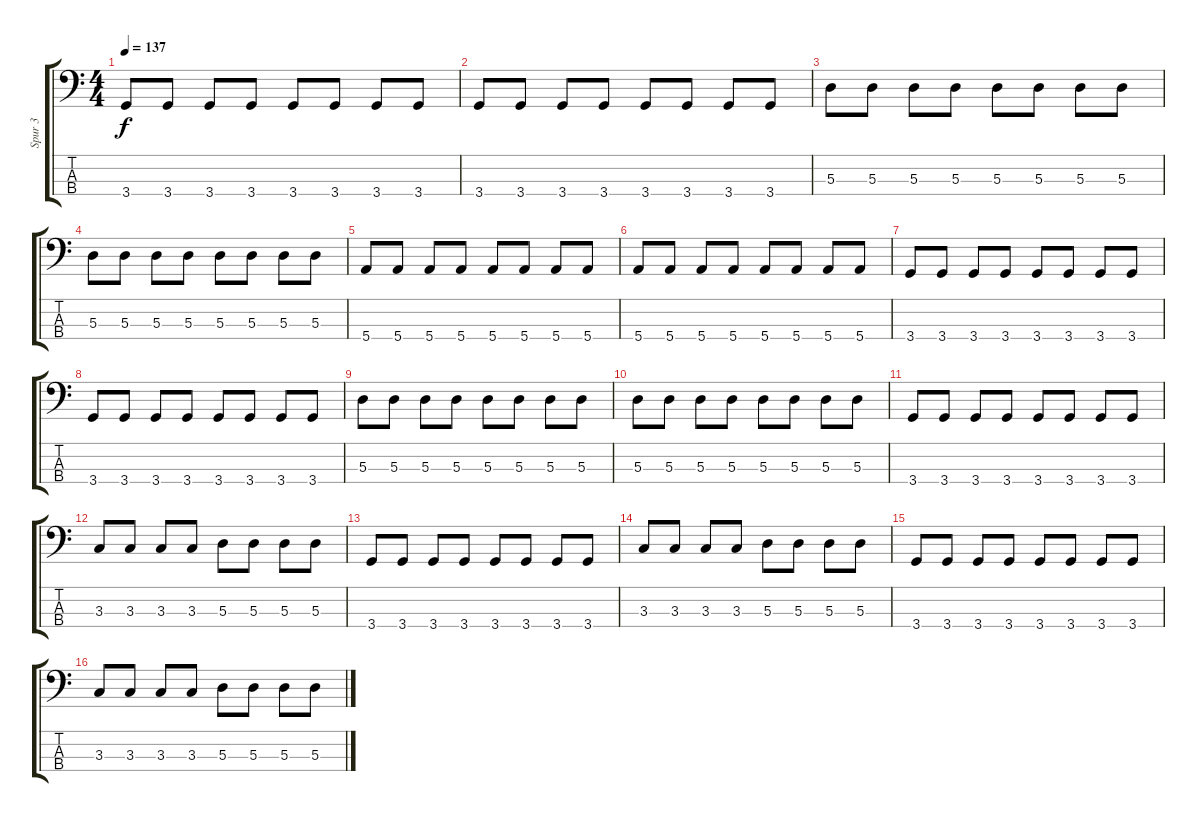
\track ("Spur 3" "Spur 3") {instrument electricbassfinger}
\staff {score tabs}
\tuning (G2 D2 A1 E1) {hide}
\ts (4 4)
\tempo 137
\clef f4
\ks c
3.4.8{dy f} 3.4.8 3.4.8 3.4.8 3.4.8 3.4.8 3.4.8 3.4.8 |
3.4.8 3.4.8 3.4.8 3.4.8 3.4.8 3.4.8 3.4.8 3.4.8 |
5.3.8 5.3.8 5.3.8 5.3.8 5.3.8 5.3.8 5.3.8 5.3.8 |
5.3.8 5.3.8 5.3.8 5.3.8 5.3.8 5.3.8 5.3.8 5.3.8 |
5.4.8 5.4.8 5.4.8 5.4.8 5.4.8 5.4.8 5.4.8 5.4.8 |
5.4.8 5.4.8 5.4.8 5.4.8 5.4.8 5.4.8 5.4.8 5.4.8 |
3.4.8 3.4.8 3.4.8 3.4.8 3.4.8 3.4.8 3.4.8 3.4.8 |
3.4.8 3.4.8 3.4.8 3.4.8 3.4.8 3.4.8 3.4.8 3.4.8 |
5.3.8 5.3.8 5.3.8 5.3.8 5.3.8 5.3.8 5.3.8 5.3.8 |
5.3.8 5.3.8 5.3.8 5.3.8 5.3.8 5.3.8 5.3.8 5.3.8 |
3.4.8 3.4.8 3.4.8 3.4.8 3.4.8 3.4.8 3.4.8 3.4.8 |
3.3.8 3.3.8 3.3.8 3.3.8 5.3.8 5.3.8 5.3.8 5.3.8 |
3.4.8 3.4.8 3.4.8 3.4.8 3.4.8 3.4.8 3.4.8 3.4.8 |
3.3.8 3.3.8 3.3.8 3.3.8 5.3.8 5.3.8 5.3.8 5.3.8 |
3.4.8 3.4.8 3.4.8 3.4.8 3.4.8 3.4.8 3.4.8 3.4.8 |
3.3.8 3.3.8 3.3.8 3.3.8 5.3.8 5.3.8 5.3.8 5.3.8
